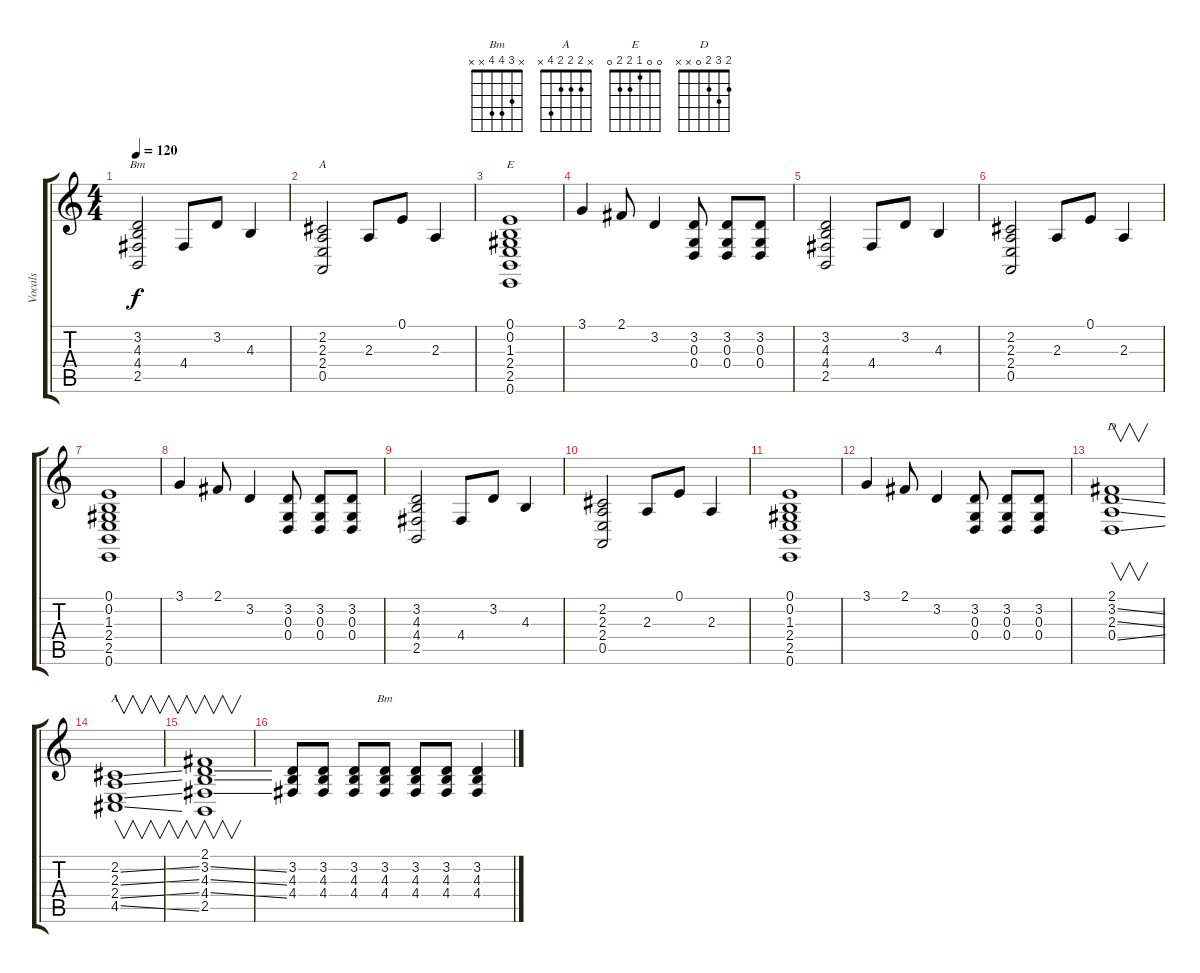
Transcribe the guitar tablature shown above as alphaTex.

\track ("Vocals" "Vocals") {instrument acousticgrandpiano}
\staff {score tabs}
\tuning (E4 B3 G3 D3 A2 E2) {hide}
\chord ("Bm" 2 3 4 4 2 x)
\chord ("A" x 2 2 2 0 x)
\chord ("E" 0 0 1 2 2 0)
\chord ("D" 2 3 2 0 x x)
\chord ("A" x 2 2 2 4 x)
\chord ("Bm" x 3 4 4 x x)
\ts (4 4)
\tempo 120
\clef g2
\ks c
(3.2 4.3 4.4 2.5).2{ch "Bm" dy f instrument acousticgrandpiano} 4.4.8 3.2.8 4.3.4 |
(2.2 2.3 2.4 0.5).2{ch "A"} 2.3.8 0.1.8 2.3.4 |
(0.1 0.2 1.3 2.4 2.5 0.6).1{ch "E"} |
3.1.4 2.1.8 3.2.4 (3.2 0.3 0.4).8 (3.2 0.3 0.4).8 (3.2 0.3 0.4).8 |
(3.2 4.3 4.4 2.5).2 4.4.8 3.2.8 4.3.4 |
(2.2 2.3 2.4 0.5).2 2.3.8 0.1.8 2.3.4 |
(0.1 0.2 1.3 2.4 2.5 0.6).1 |
3.1.4 2.1.8 3.2.4 (3.2 0.3 0.4).8 (3.2 0.3 0.4).8 (3.2 0.3 0.4).8 |
(3.2 4.3 4.4 2.5).2 4.4.8 3.2.8 4.3.4 |
(2.2 2.3 2.4 0.5).2 2.3.8 0.1.8 2.3.4 |
(0.1 0.2 1.3 2.4 2.5 0.6).1 |
3.1.4 2.1.8 3.2.4 (3.2 0.3 0.4).8 (3.2 0.3 0.4).8 (3.2 0.3 0.4).8 |
(2.1 3.2{ss} 2.3{ss} 0.4{ss}).1{v ch "D"} |
(2.2{ss} 2.3{ss} 2.4{ss} 4.5{ss}).1{v ch "A"} |
(2.1 3.2{ss} 4.3{ss} 4.4{ss} 2.5).1{v} |
(3.2 4.3 4.4).8 (3.2 4.3 4.4).8 (3.2 4.3 4.4).8 (3.2 4.3 4.4).8{ch "Bm"} (3.2 4.3 4.4).8 (3.2 4.3 4.4).8 (3.2{ss} 4.3{ss} 4.4{ss}).4
